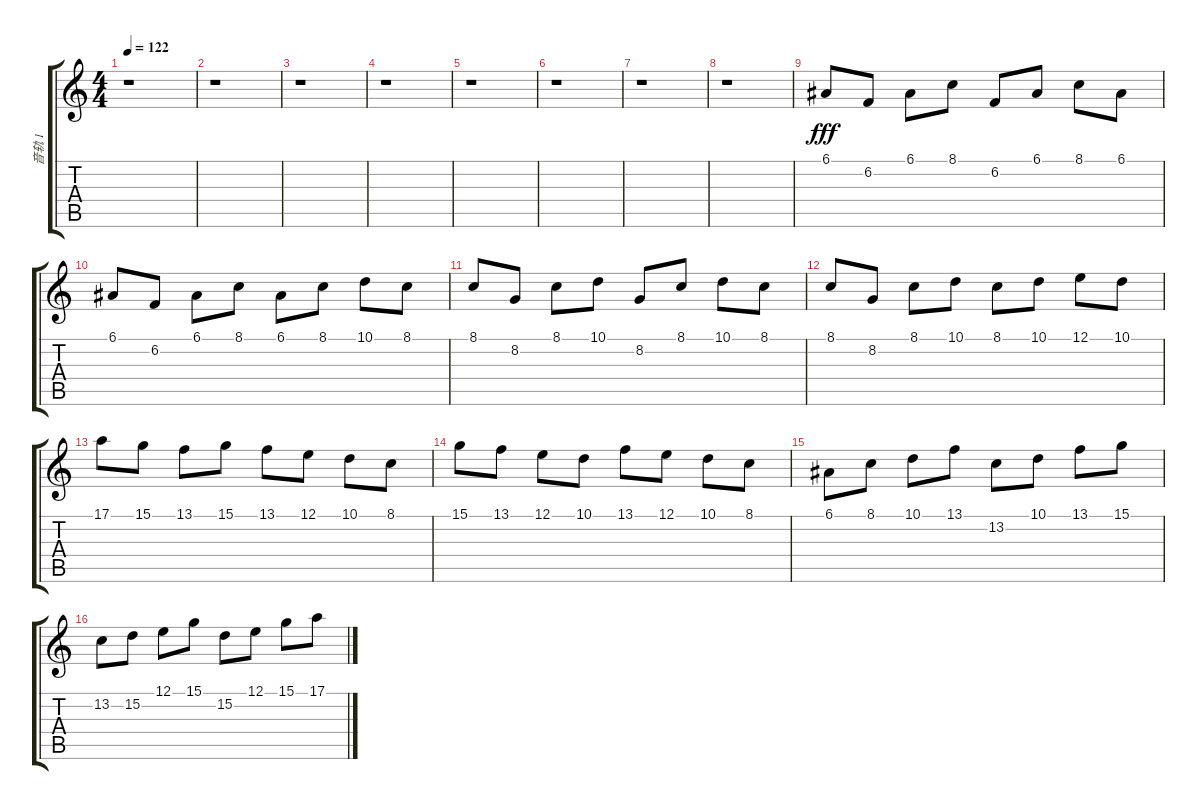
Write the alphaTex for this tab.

\track ("音轨 1" "音轨 1") {instrument brightacousticpiano}
\staff {score tabs}
\tuning (E4 B3 G3 D3 A2 E2) {hide}
\ts (4 4)
\tempo 122
\clef g2
\ks c
r.1{dy fff instrument brightacousticpiano} |
r.1 |
r.1 |
r.1 |
r.1 |
r.1 |
r.1 |
r.1 |
6.1.8{txt ""} 6.2.8 6.1.8 8.1.8 6.2.8 6.1.8 8.1.8 6.1.8 |
6.1.8 6.2.8 6.1.8 8.1.8 6.1.8 8.1.8 10.1.8 8.1.8 |
8.1.8 8.2.8 8.1.8 10.1.8 8.2.8 8.1.8 10.1.8 8.1.8 |
8.1.8 8.2.8 8.1.8 10.1.8 8.1.8 10.1.8 12.1.8 10.1.8 |
17.1.8 15.1.8 13.1.8 15.1.8 13.1.8 12.1.8 10.1.8 8.1.8 |
15.1.8 13.1.8 12.1.8 10.1.8 13.1.8 12.1.8 10.1.8 8.1.8 |
6.1.8 8.1.8 10.1.8 13.1.8 13.2.8 10.1.8 13.1.8 15.1.8 |
13.2.8 15.2.8 12.1.8 15.1.8 15.2.8 12.1.8 15.1.8 17.1.8
